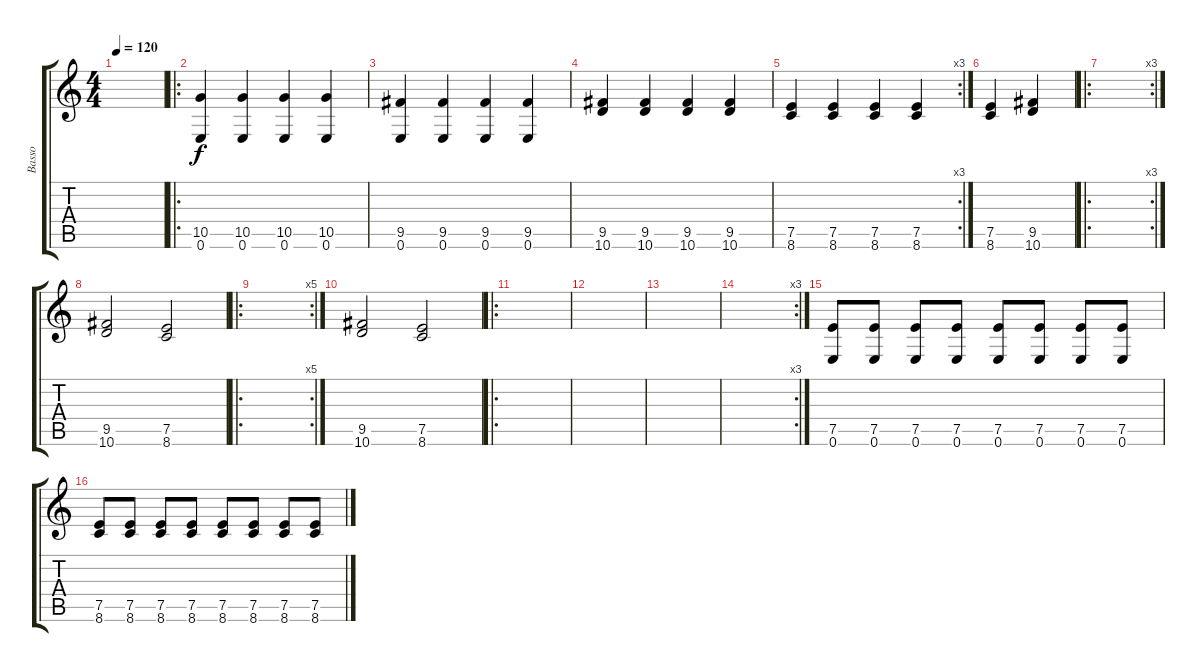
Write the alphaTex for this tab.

\track ("Basso" "Basso") {instrument electricbassfinger}
\staff {score tabs}
\tuning (E4 B3 G3 D3 A2 E2) {hide}
\ts (4 4)
\tempo 120
\clef g2
\ks c
|
\ro
(10.5 0.6).4 (10.5 0.6).4 (10.5 0.6).4 (10.5 0.6).4 |
(9.5 0.6).4 (9.5 0.6).4 (9.5 0.6).4 (9.5 0.6).4 |
(9.5 10.6).4 (9.5 10.6).4 (9.5 10.6).4 (9.5 10.6).4 |
\rc 3
(7.5 8.6).4 (7.5 8.6).4 (7.5 8.6).4 (7.5 8.6).4 |
(7.5 8.6).4 (9.5 10.6).4 |
\ro
\rc 3
|
(9.5 10.6).2 (7.5 8.6).2 |
\ro
\rc 5
|
(9.5 10.6).2 (7.5 8.6).2 |
\ro
|
|
|
\rc 3
|
(7.5 0.6).8 (7.5 0.6).8 (7.5 0.6).8 (7.5 0.6).8 (7.5 0.6).8 (7.5 0.6).8 (7.5 0.6).8 (7.5 0.6).8 |
(7.5 8.6).8 (7.5 8.6).8 (7.5 8.6).8 (7.5 8.6).8 (7.5 8.6).8 (7.5 8.6).8 (7.5 8.6).8 (7.5 8.6).8
